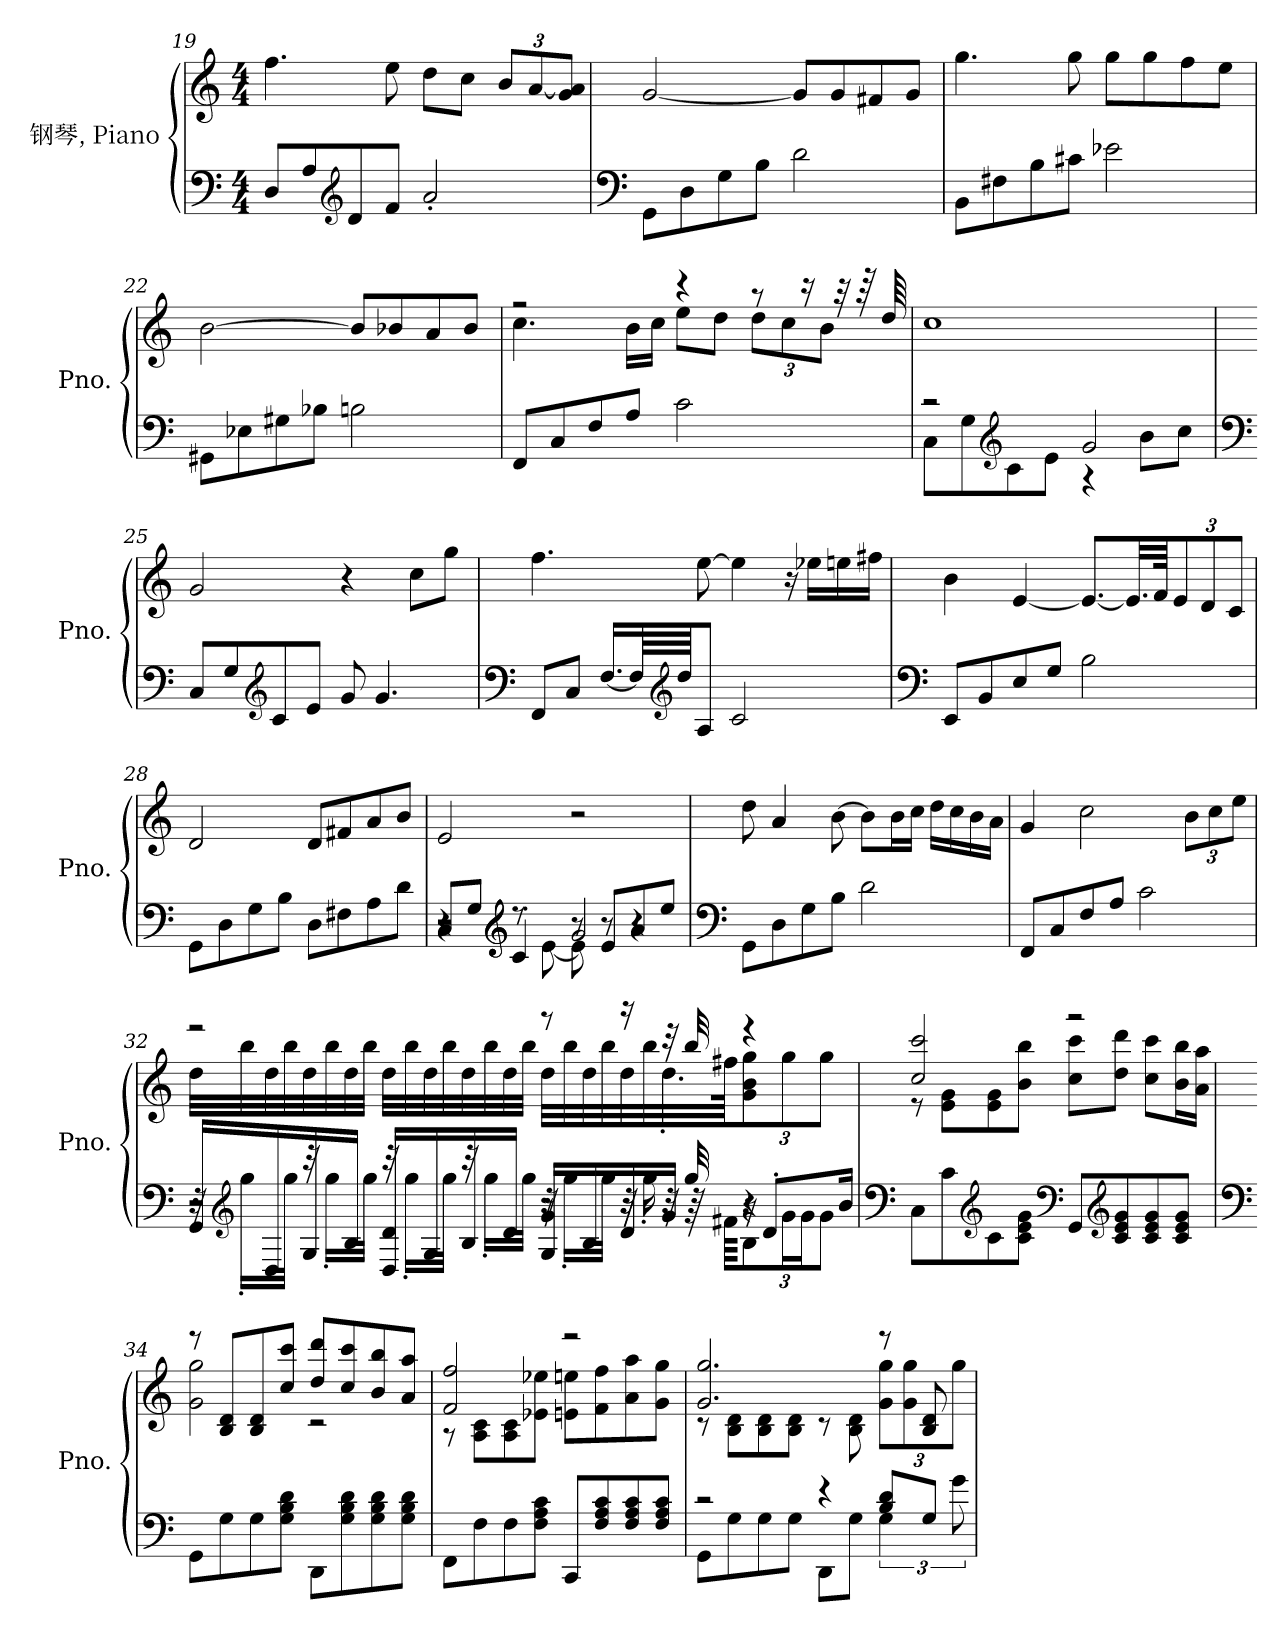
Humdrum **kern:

**kern	**kern
*part1	*part1
*staff2	*staff1
*I"钢琴, Piano	*
*I'Pno.	*
*clefF4	*clefG2
*k[]	*k[]
*M4/4	*M4/4
=19	=19
8D/L	4.ff\
8A/	.
*clefG2	*
8d/	.
8f/J	8ee\
2a'/	8dd\L
.	8cc\J
*	*Xbrackettup
.	12b/L
.	[12a/
.	12g/ 12a/]J
=20	=20
*clefF4	*
8GG\L	[2g/
8D\	.
8G\	.
8B\J	.
2d\	8g/L]
.	8g/
.	8f#X/
.	8g/J
!!LO:PB:g=z
=21	=21
8BB\L	4.gg\
8F#X\	.
8B\	.
8c#X\J	8gg\
2e-X\	8gg\L
.	8gg\
.	8ff\
.	8ee\J
=22	=22
8GG#X\L	[2b\
8E-X\	.
8G#X\	.
8B-X\J	.
2Bn\	8b/L]
.	8b-X/
.	8a/
.	8b-/J
=23	=23
*	*^
8FF/L	2r	4.cc\
8C/	.	.
8F/	.	.
8A/J	.	16b\LL
.	.	16cc\JJ
2c\	4r	8ee\L
.	.	8dd\J
.	8r	12dd\L
.	.	12cc\
.	16r	.
.	.	12b\J
.	32r	.
.	64r	.
.	64dd/	.
*	*v	*v
!!LO:LB:g=z
=24	=24
*^	*
2r	8C\L	1cc
.	8G\	.
*clefG2	*	*
.	8c\	.
.	8e\J	.
2g/	4r	.
.	8b\L	.
.	8cc\J	.
*v	*v	*
=25	=25
*clefF4	*
8C/L	2g/
8G/	.
*clefG2	*
8c/	.
8e/J	.
8g/	4r
4.g/	.
.	8cc\L
.	8gg\J
=26	=26
*clefF4	*
8FF/L	4.ff\
8C/J	.
[16.F/LL	.
64F/LL]	.
*clefG2	*
64dd/JJJ	.
8A/J	[8ee\
2c/	4ee\]
.	16r
.	16ee-X\LL
.	16een\
.	16ff#X\JJ
!!LO:LB:g=z
=27	=27
*clefF4	*
8EE/L	4b\
8BB/	.
8E/	[4e/
8G/J	.
2B\	8.e/L_
.	32.e/LL]
.	64f/JJK
.	12e/
.	12d/
.	12c/J
=28	=28
8GG\L	2d/
8D\	.
8G\	.
8B\J	.
8D\L	8d/L
8F#X\	8f#X/
8A\	8a/
8d\J	8b/J
=29	=29
*^	*
*	*^	*
2r	4r	8C/L	2e/
.	.	8G/J	.
*clefG2	*	*	*
.	8r	4c'/	.
.	[8e\	.	.
2g/	8e\]	8r	2r
.	8r	8e/L	.
.	4r	8a/	.
.	.	8ee/J	.
*v	*v	*v	*
=30	=30
*clefF4	*
8GG\L	8dd\
8D\	4a/
8G\	.
8B\J	[8b\
2d\	8b\L]
.	16b\L
.	16cc\JJ
.	16dd\LL
.	16cc\
.	16b\
.	16a\JJ
!!LO:LB:g=z
=31	=31
8FF/L	4g/
8C/	.
8F/	2cc\
8A/J	.
2c\	.
.	12b\L
.	12cc\
.	12ee\J
=32	=32
*^	*^
*	*^	*	*
2r	32r	16GG/LL	2r	32dd\LLL
*clefG2	*	*	*	*
.	16gg'\LL	.	.	32bb\
.	.	16D/	.	32dd\
.	32gg\JJk	.	.	32bb\
.	32r	16G/	.	32dd\
.	16gg'\LL	.	.	32bb\
.	.	16B/JJ	.	32dd\
.	32gg\JJk	.	.	32bb\JJJ
.	32r	16D/ 16d/LL	.	32dd\LLL
.	16gg'\LL	.	.	32bb\
.	.	16G/	.	32dd\
.	32gg\JJk	.	.	32bb\
.	32r	16B/	.	32dd\
.	16gg'\LL	.	.	32bb\
.	.	16d/JJ	.	32dd\
.	32gg\JJk	.	.	32bb\JJJ
8r	32r	16G/ 16g/LL	8r	32dd\LLL
.	16gg'\LL	.	.	32bb\
.	.	16B/	.	32dd\
.	32gg\JJk	.	.	32bb\
16r	32r	16d/	16r	32dd\
.	16gg'\	.	.	32bb\
32r	.	16g/JJ	32r	32.dd'\
32gg/	64r	.	32bb/	.
.	64f#X\KKKL	.	.	64ff#X\JJK
*	*Xbrackettup	*	*	*
4r	12B\	16r	4r	12g\ 12b\ 12gg\
.	.	8d'/L	.	.
.	24g\L	.	.	12gg\
.	24g\J	.	.	.
.	12g\J	.	.	12gg\J
.	.	16b/Jk	.	.
*v	*v	*v	*	*
!!LO:LB:g=z	!!
=33	=33	=33
*clefF4	*	*
8C\L	2cc/ 2ccc/	8r
8c\	.	8e\ 8g\L
*clefG2	*	*
8c\	.	8e\ 8g\
8c\ 8e\ 8g\J	.	8b\ 8bb\J
*clefF4	*	*
8GG/L	2r	8cc\ 8ccc\L
*clefG2	*	*
8c/ 8e/ 8g/	.	8dd\ 8ddd\J
8c/ 8e/ 8g/	.	8cc\ 8ccc\L
8c/ 8e/ 8g/J	.	16b\ 16bb\L
.	.	16a\ 16aa\JJ
=34	=34	=34
*clefF4	*	*
8GG\L	8r	2g\ 2gg\
8G\	8B/ 8d/L	.
8G\	8B/ 8d/	.
8G\ 8B\ 8d\J	8cc/ 8ccc/J	.
8DD\L	8dd/ 8ddd/L	2r
8G\ 8B\ 8d\	8cc/ 8ccc/	.
8G\ 8B\ 8d\	8b/ 8bb/	.
8G\ 8B\ 8d\J	8a/ 8aa/J	.
=35	=35	=35
8FF\L	2f/ 2ff/	8r
8F\	.	8A\ 8c\L
8F\	.	8A\ 8c\
8F\ 8A\ 8c\J	.	8e-X\ 8ee-X\J
8CC/L	2r	8en\ 8een\L
8F/ 8A/ 8c/	.	8f\ 8ff\
8F/ 8A/ 8c/	.	8a\ 8aa\
8F/ 8A/ 8c/J	.	8g\ 8gg\J
!!LO:LB:g=z	!!
=36	=36	=36
*^	*	*
2r	8GG\L	2.g/ 2.gg/	8r
.	8G\	.	8B\ 8d\L
.	8G\	.	8B\ 8d\
.	8G\J	.	8B\ 8d\J
4r	8DD\L	.	8r
.	8G\J	.	8B\ 8d\
*	*brackettup	*	*
8B/ 8d/L	6G\	8r	12g\ 12gg\L
.	.	.	12g\ 12gg\
8G/J	.	8B/ 8d/	.
.	12g\	.	12gg\J
*v	*v	*	*
*	*v	*v
=	=
*-	*-
